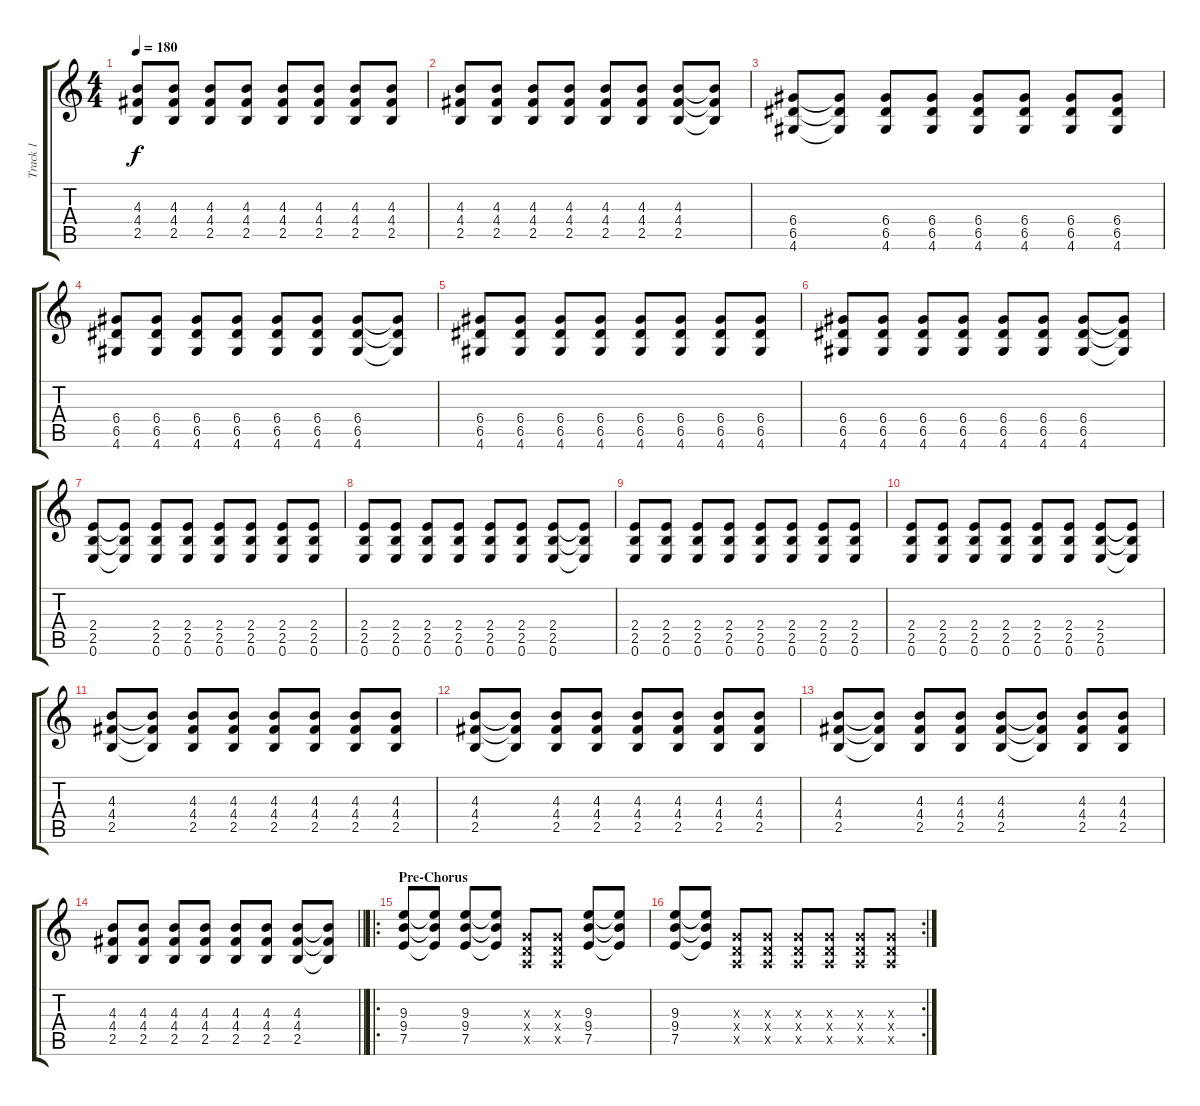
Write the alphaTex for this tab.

\track ("Track 1" "Track 1") {instrument distortionguitar}
\staff {score tabs}
\tuning (E4 B3 G3 D3 A2 E2) {hide}
\ts (4 4)
\tempo 180
\clef g2
\ks c
(4.3 4.4 2.5).8{dy f} (4.3 4.4 2.5).8 (4.3 4.4 2.5).8 (4.3 4.4 2.5).8 (4.3 4.4 2.5).8 (4.3 4.4 2.5).8 (4.3 4.4 2.5).8 (4.3 4.4 2.5).8 |
(4.3 4.4 2.5).8 (4.3 4.4 2.5).8 (4.3 4.4 2.5).8 (4.3 4.4 2.5).8 (4.3 4.4 2.5).8 (4.3 4.4 2.5).8 (4.3 4.4 2.5).8 (4.3{t} 4.4{t} 2.5{t}).8 |
(6.4 6.5 4.6).8 (6.4{t} 6.5{t} 4.6{t}).8 (6.4 6.5 4.6).8 (6.4 6.5 4.6).8 (6.4 6.5 4.6).8 (6.4 6.5 4.6).8 (6.4 6.5 4.6).8 (6.4 6.5 4.6).8 |
(6.4 6.5 4.6).8 (6.4 6.5 4.6).8 (6.4 6.5 4.6).8 (6.4 6.5 4.6).8 (6.4 6.5 4.6).8 (6.4 6.5 4.6).8 (6.4 6.5 4.6).8 (6.4{t} 6.5{t} 4.6{t}).8 |
(6.4 6.5 4.6).8 (6.4 6.5 4.6).8 (6.4 6.5 4.6).8 (6.4 6.5 4.6).8 (6.4 6.5 4.6).8 (6.4 6.5 4.6).8 (6.4 6.5 4.6).8 (6.4 6.5 4.6).8 |
(6.4 6.5 4.6).8 (6.4 6.5 4.6).8 (6.4 6.5 4.6).8 (6.4 6.5 4.6).8 (6.4 6.5 4.6).8 (6.4 6.5 4.6).8 (6.4 6.5 4.6).8 (6.4{t} 6.5{t} 4.6{t}).8 |
(2.4 2.5 0.6).8 (2.4{t} 2.5{t} 0.6{t}).8 (2.4 2.5 0.6).8 (2.4 2.5 0.6).8 (2.4 2.5 0.6).8 (2.4 2.5 0.6).8 (2.4 2.5 0.6).8 (2.4 2.5 0.6).8 |
(2.4 2.5 0.6).8 (2.4 2.5 0.6).8 (2.4 2.5 0.6).8 (2.4 2.5 0.6).8 (2.4 2.5 0.6).8 (2.4 2.5 0.6).8 (2.4 2.5 0.6).8 (2.4{t} 2.5{t} 0.6{t}).8 |
(2.4 2.5 0.6).8 (2.4 2.5 0.6).8 (2.4 2.5 0.6).8 (2.4 2.5 0.6).8 (2.4 2.5 0.6).8 (2.4 2.5 0.6).8 (2.4 2.5 0.6).8 (2.4 2.5 0.6).8 |
(2.4 2.5 0.6).8 (2.4 2.5 0.6).8 (2.4 2.5 0.6).8 (2.4 2.5 0.6).8 (2.4 2.5 0.6).8 (2.4 2.5 0.6).8 (2.4 2.5 0.6).8 (2.4{t} 2.5{t} 0.6{t}).8 |
(4.3 4.4 2.5).8 (4.3{t} 4.4{t} 2.5{t}).8 (4.3 4.4 2.5).8 (4.3 4.4 2.5).8 (4.3 4.4 2.5).8 (4.3 4.4 2.5).8 (4.3 4.4 2.5).8 (4.3 4.4 2.5).8 |
(4.3 4.4 2.5).8 (4.3{t} 4.4{t} 2.5{t}).8 (4.3 4.4 2.5).8 (4.3 4.4 2.5).8 (4.3 4.4 2.5).8 (4.3 4.4 2.5).8 (4.3 4.4 2.5).8 (4.3 4.4 2.5).8 |
(4.3 4.4 2.5).8 (4.3{t} 4.4{t} 2.5{t}).8 (4.3 4.4 2.5).8 (4.3 4.4 2.5).8 (4.3 4.4 2.5).8 (4.3{t} 4.4{t} 2.5{t}).8 (4.3 4.4 2.5).8 (4.3 4.4 2.5).8 |
\barLineRight lightlight
(4.3 4.4 2.5).8 (4.3 4.4 2.5).8 (4.3 4.4 2.5).8 (4.3 4.4 2.5).8 (4.3 4.4 2.5).8 (4.3 4.4 2.5).8 (4.3 4.4 2.5).8 (4.3{t} 4.4{t} 2.5{t}).8 |
\ro
\section ("" "Pre-Chorus")
(9.3 9.4 7.5).8 (9.3{t} 9.4{t} 7.5{t}).8 (9.3 9.4 7.5).8 (9.3{t} 9.4{t} 7.5{t}).8 (0.3{x} 0.4{x} 0.5{x}).8 (0.3{x} 0.4{x} 0.5{x}).8 (9.3 9.4 7.5).8 (9.3{t} 9.4{t} 7.5{t}).8 |
\rc 2
(9.3 9.4 7.5).8 (9.3{t} 9.4{t} 7.5{t}).8 (0.3{x} 0.4{x} 0.5{x}).8 (0.3{x} 0.4{x} 0.5{x}).8 (0.3{x} 0.4{x} 0.5{x}).8 (0.3{x} 0.4{x} 0.5{x}).8 (0.3{x} 0.4{x} 0.5{x}).8 (0.3{x} 0.4{x} 0.5{x}).8
